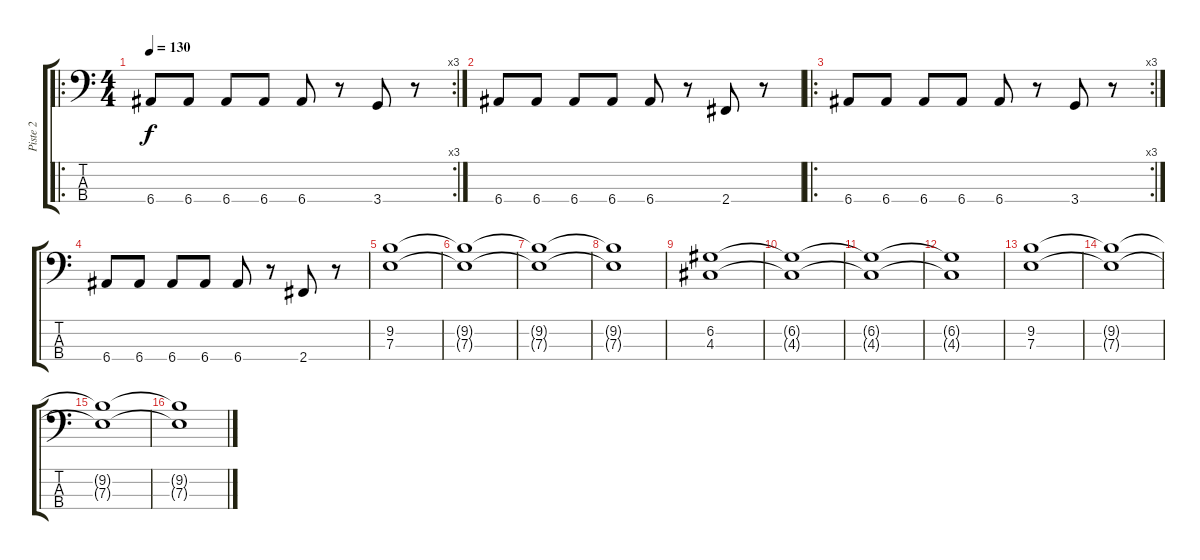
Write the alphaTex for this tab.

\track ("Piste 2" "Piste 2") {instrument acousticguitarnylon}
\staff {score tabs}
\tuning (G2 D2 A1 E1) {hide}
\ro
\rc 3
\ts (4 4)
\tempo 130
\clef f4
\ks c
6.4.8{dy f} 6.4.8 6.4.8 6.4.8 6.4.8 r.8 3.4.8 r.8 |
6.4.8 6.4.8 6.4.8 6.4.8 6.4.8 r.8 2.4.8 r.8 |
\ro
\rc 3
6.4.8 6.4.8 6.4.8 6.4.8 6.4.8 r.8 3.4.8 r.8 |
6.4.8 6.4.8 6.4.8 6.4.8 6.4.8 r.8 2.4.8 r.8 |
(9.2 7.3).1 |
(9.2{t} 7.3{t}).1 |
(9.2{t} 7.3{t}).1 |
(9.2{t} 7.3{t}).1 |
(6.2 4.3).1 |
(6.2{t} 4.3{t}).1 |
(6.2{t} 4.3{t}).1 |
(6.2{t} 4.3{t}).1 |
(9.2 7.3).1 |
(9.2{t} 7.3{t}).1 |
(9.2{t} 7.3{t}).1 |
(9.2{t} 7.3{t}).1
